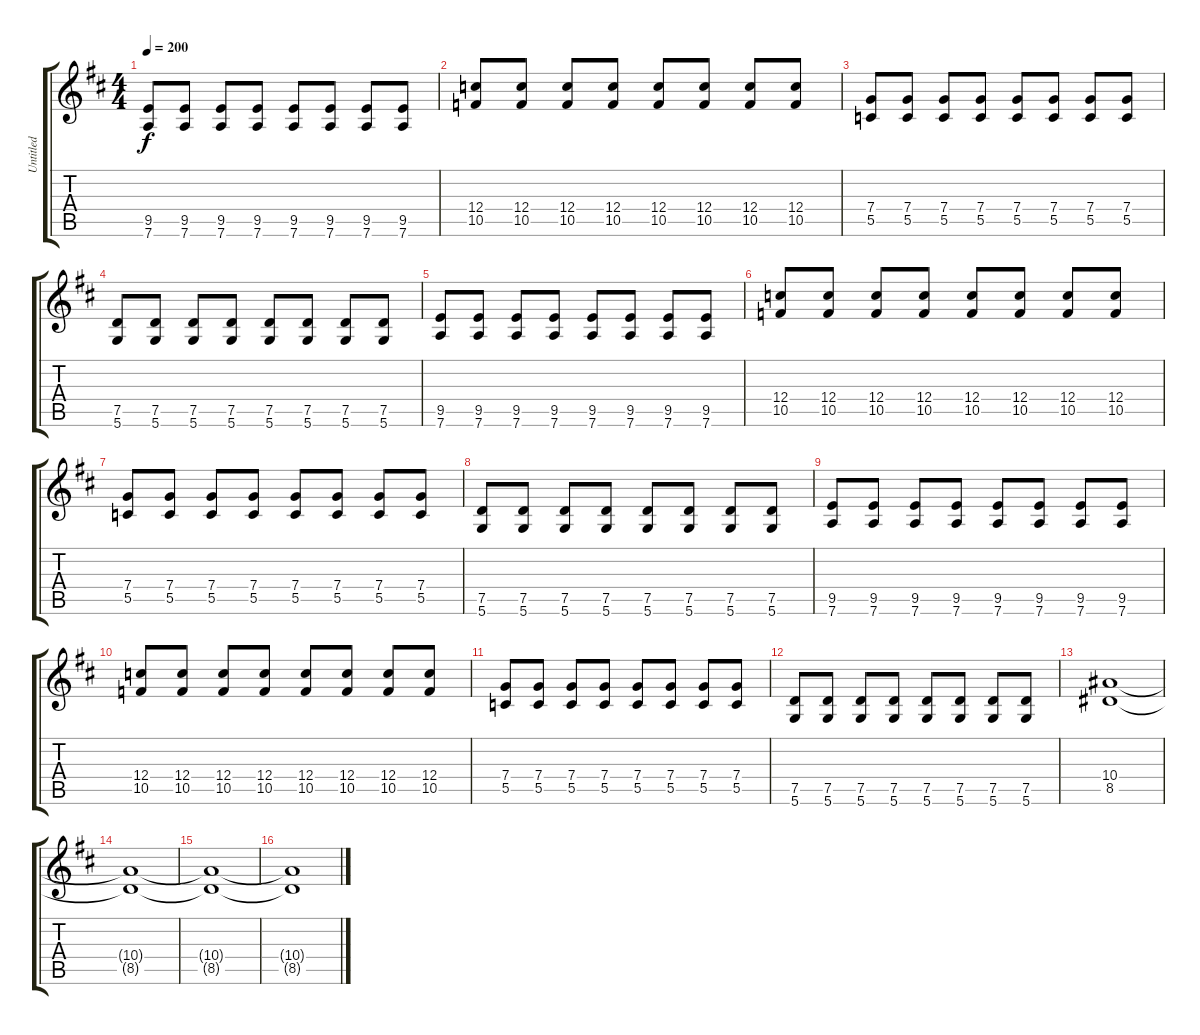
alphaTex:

\track ("Untitled" "Untitled") {instrument distortionguitar}
\staff {score tabs}
\tuning (D4 A3 F3 C3 G2 D2) {hide}
\ts (4 4)
\tempo 200
\clef g2
\ks d
(9.5 7.6).8{dy f} (9.5 7.6).8 (9.5 7.6).8 (9.5 7.6).8 (9.5 7.6).8 (9.5 7.6).8 (9.5 7.6).8 (9.5 7.6).8 |
(12.4 10.5).8 (12.4 10.5).8 (12.4 10.5).8 (12.4 10.5).8 (12.4 10.5).8 (12.4 10.5).8 (12.4 10.5).8 (12.4 10.5).8 |
(7.4 5.5).8 (7.4 5.5).8 (7.4 5.5).8 (7.4 5.5).8 (7.4 5.5).8 (7.4 5.5).8 (7.4 5.5).8 (7.4 5.5).8 |
(7.5 5.6).8 (7.5 5.6).8 (7.5 5.6).8 (7.5 5.6).8 (7.5 5.6).8 (7.5 5.6).8 (7.5 5.6).8 (7.5 5.6).8 |
(9.5 7.6).8 (9.5 7.6).8 (9.5 7.6).8 (9.5 7.6).8 (9.5 7.6).8 (9.5 7.6).8 (9.5 7.6).8 (9.5 7.6).8 |
(12.4 10.5).8 (12.4 10.5).8 (12.4 10.5).8 (12.4 10.5).8 (12.4 10.5).8 (12.4 10.5).8 (12.4 10.5).8 (12.4 10.5).8 |
(7.4 5.5).8 (7.4 5.5).8 (7.4 5.5).8 (7.4 5.5).8 (7.4 5.5).8 (7.4 5.5).8 (7.4 5.5).8 (7.4 5.5).8 |
(7.5 5.6).8 (7.5 5.6).8 (7.5 5.6).8 (7.5 5.6).8 (7.5 5.6).8 (7.5 5.6).8 (7.5 5.6).8 (7.5 5.6).8 |
(9.5 7.6).8 (9.5 7.6).8 (9.5 7.6).8 (9.5 7.6).8 (9.5 7.6).8 (9.5 7.6).8 (9.5 7.6).8 (9.5 7.6).8 |
(12.4 10.5).8 (12.4 10.5).8 (12.4 10.5).8 (12.4 10.5).8 (12.4 10.5).8 (12.4 10.5).8 (12.4 10.5).8 (12.4 10.5).8 |
(7.4 5.5).8 (7.4 5.5).8 (7.4 5.5).8 (7.4 5.5).8 (7.4 5.5).8 (7.4 5.5).8 (7.4 5.5).8 (7.4 5.5).8 |
(7.5 5.6).8 (7.5 5.6).8 (7.5 5.6).8 (7.5 5.6).8 (7.5 5.6).8 (7.5 5.6).8 (7.5 5.6).8 (7.5 5.6).8 |
(10.4 8.5).1 |
(10.4{t} 8.5{t}).1 |
(10.4{t} 8.5{t}).1 |
(10.4{t} 8.5{t}).1
